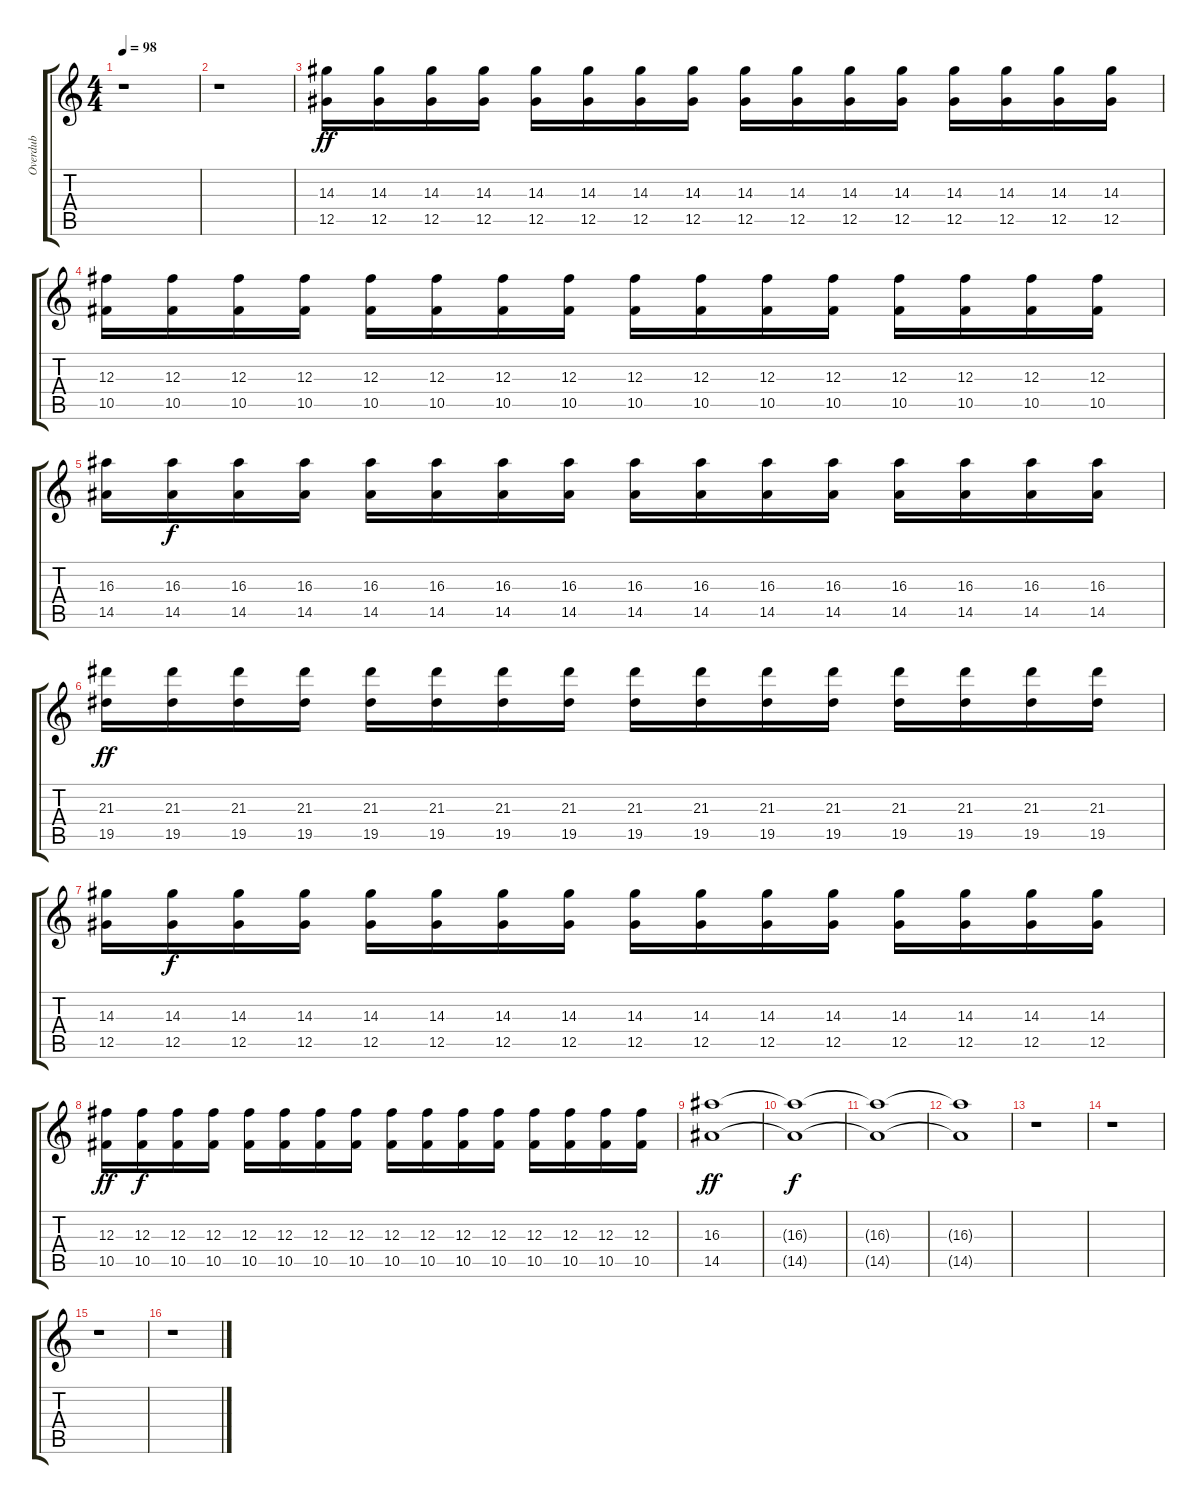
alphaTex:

\track ("Overdub" "Overdub") {instrument distortionguitar}
\staff {score tabs}
\tuning (Eb4 Bb3 Gb3 Db3 Ab2 Db2) {hide}
\ts (4 4)
\tempo 98
\clef g2
\ks c
r.1{dy ff} |
r.1 |
(14.3 12.5).16 (14.3 12.5).16 (14.3 12.5).16 (14.3 12.5).16 (14.3 12.5).16 (14.3 12.5).16 (14.3 12.5).16 (14.3 12.5).16 (14.3 12.5).16 (14.3 12.5).16 (14.3 12.5).16 (14.3 12.5).16 (14.3 12.5).16 (14.3 12.5).16 (14.3 12.5).16 (14.3 12.5).16 |
(12.3 10.5).16 (12.3 10.5).16 (12.3 10.5).16 (12.3 10.5).16 (12.3 10.5).16 (12.3 10.5).16 (12.3 10.5).16 (12.3 10.5).16 (12.3 10.5).16 (12.3 10.5).16 (12.3 10.5).16 (12.3 10.5).16 (12.3 10.5).16 (12.3 10.5).16 (12.3 10.5).16 (12.3 10.5).16 |
(16.3 14.5).16 (16.3 14.5).16{dy f} (16.3 14.5).16 (16.3 14.5).16 (16.3 14.5).16 (16.3 14.5).16 (16.3 14.5).16 (16.3 14.5).16 (16.3 14.5).16 (16.3 14.5).16 (16.3 14.5).16 (16.3 14.5).16 (16.3 14.5).16 (16.3 14.5).16 (16.3 14.5).16 (16.3 14.5).16 |
(21.3 19.5).16{dy ff} (21.3 19.5).16 (21.3 19.5).16 (21.3 19.5).16 (21.3 19.5).16 (21.3 19.5).16 (21.3 19.5).16 (21.3 19.5).16 (21.3 19.5).16 (21.3 19.5).16 (21.3 19.5).16 (21.3 19.5).16 (21.3 19.5).16 (21.3 19.5).16 (21.3 19.5).16 (21.3 19.5).16 |
(14.3 12.5).16 (14.3 12.5).16{dy f} (14.3 12.5).16 (14.3 12.5).16 (14.3 12.5).16 (14.3 12.5).16 (14.3 12.5).16 (14.3 12.5).16 (14.3 12.5).16 (14.3 12.5).16 (14.3 12.5).16 (14.3 12.5).16 (14.3 12.5).16 (14.3 12.5).16 (14.3 12.5).16 (14.3 12.5).16 |
(12.3 10.5).16{dy ff} (12.3 10.5).16{dy f} (12.3 10.5).16 (12.3 10.5).16 (12.3 10.5).16 (12.3 10.5).16 (12.3 10.5).16 (12.3 10.5).16 (12.3 10.5).16 (12.3 10.5).16 (12.3 10.5).16 (12.3 10.5).16 (12.3 10.5).16 (12.3 10.5).16 (12.3 10.5).16 (12.3 10.5).16 |
(16.3 14.5).1{dy ff volume 0} |
(16.3{t} 14.5{t}).1{dy f} |
(16.3{t} 14.5{t}).1 |
(16.3{t} 14.5{t}).1 |
r.1 |
r.1 |
r.1 |
r.1
